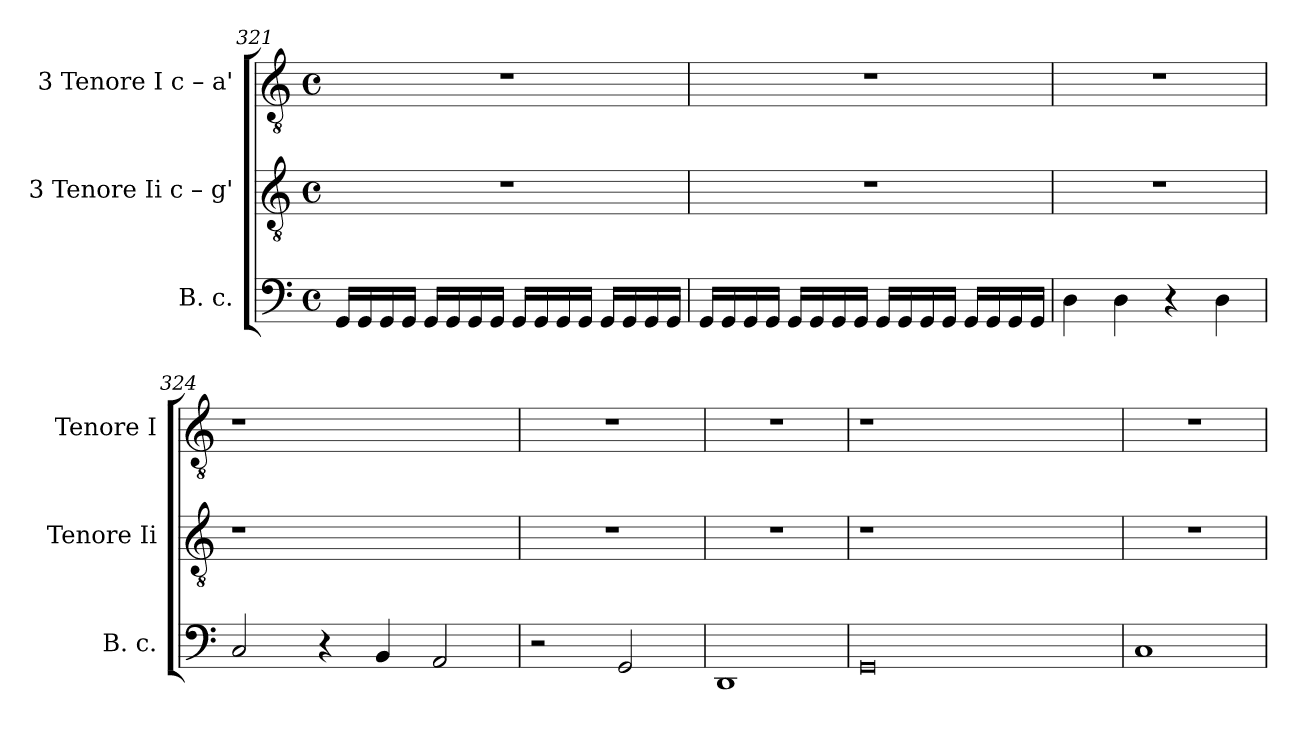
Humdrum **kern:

**kern	**kern	**kern
*part3	*part2	*part1
*staff3	*staff2	*staff1
*I"B. c.	*I"3 Tenore Ii c – g'	*I"3 Tenore I c – a'
*I'B. c.	*I'Tenore Ii	*I'Tenore I
*clefF4	*clefGv2	*clefGv2
*k[]	*k[]	*k[]
*C:	*C:	*C:
*M4/4	*M4/4	*M4/4
*met(c)	*met(c)	*met(c)
=321	=321	=321
16GG/LL	1r	1r
16GG/	.	.
16GG/	.	.
16GG/JJ	.	.
16GG/LL	.	.
16GG/	.	.
16GG/	.	.
16GG/JJ	.	.
16GG/LL	.	.
16GG/	.	.
16GG/	.	.
16GG/JJ	.	.
16GG/LL	.	.
16GG/	.	.
16GG/	.	.
16GG/JJ	.	.
!!LO:LB:g=z
=322	=322	=322
16GG/LL	1r	1r
16GG/	.	.
16GG/	.	.
16GG/JJ	.	.
16GG/LL	.	.
16GG/	.	.
16GG/	.	.
16GG/JJ	.	.
16GG/LL	.	.
16GG/	.	.
16GG/	.	.
16GG/JJ	.	.
16GG/LL	.	.
16GG/	.	.
16GG/	.	.
16GG/JJ	.	.
=323	=323	=323
4D\	1r	1r
4D\	.	.
4r	.	.
4D\	.	.
=324	=324	=324
2C/	1r	1r
4r	.	.
4BB/	.	.
2AA/	2ryy	2ryy
=325	=325	=325
2r	1r	1r
2GG/	.	.
=326	=326	=326
1DD	1r	1r
=327	=327	=327
0GG	1r	1r
.	1ryy	1ryy
!!LO:PB:g=z
=328	=328	=328
1C	1r	1r
=	=	=
*-	*-	*-
